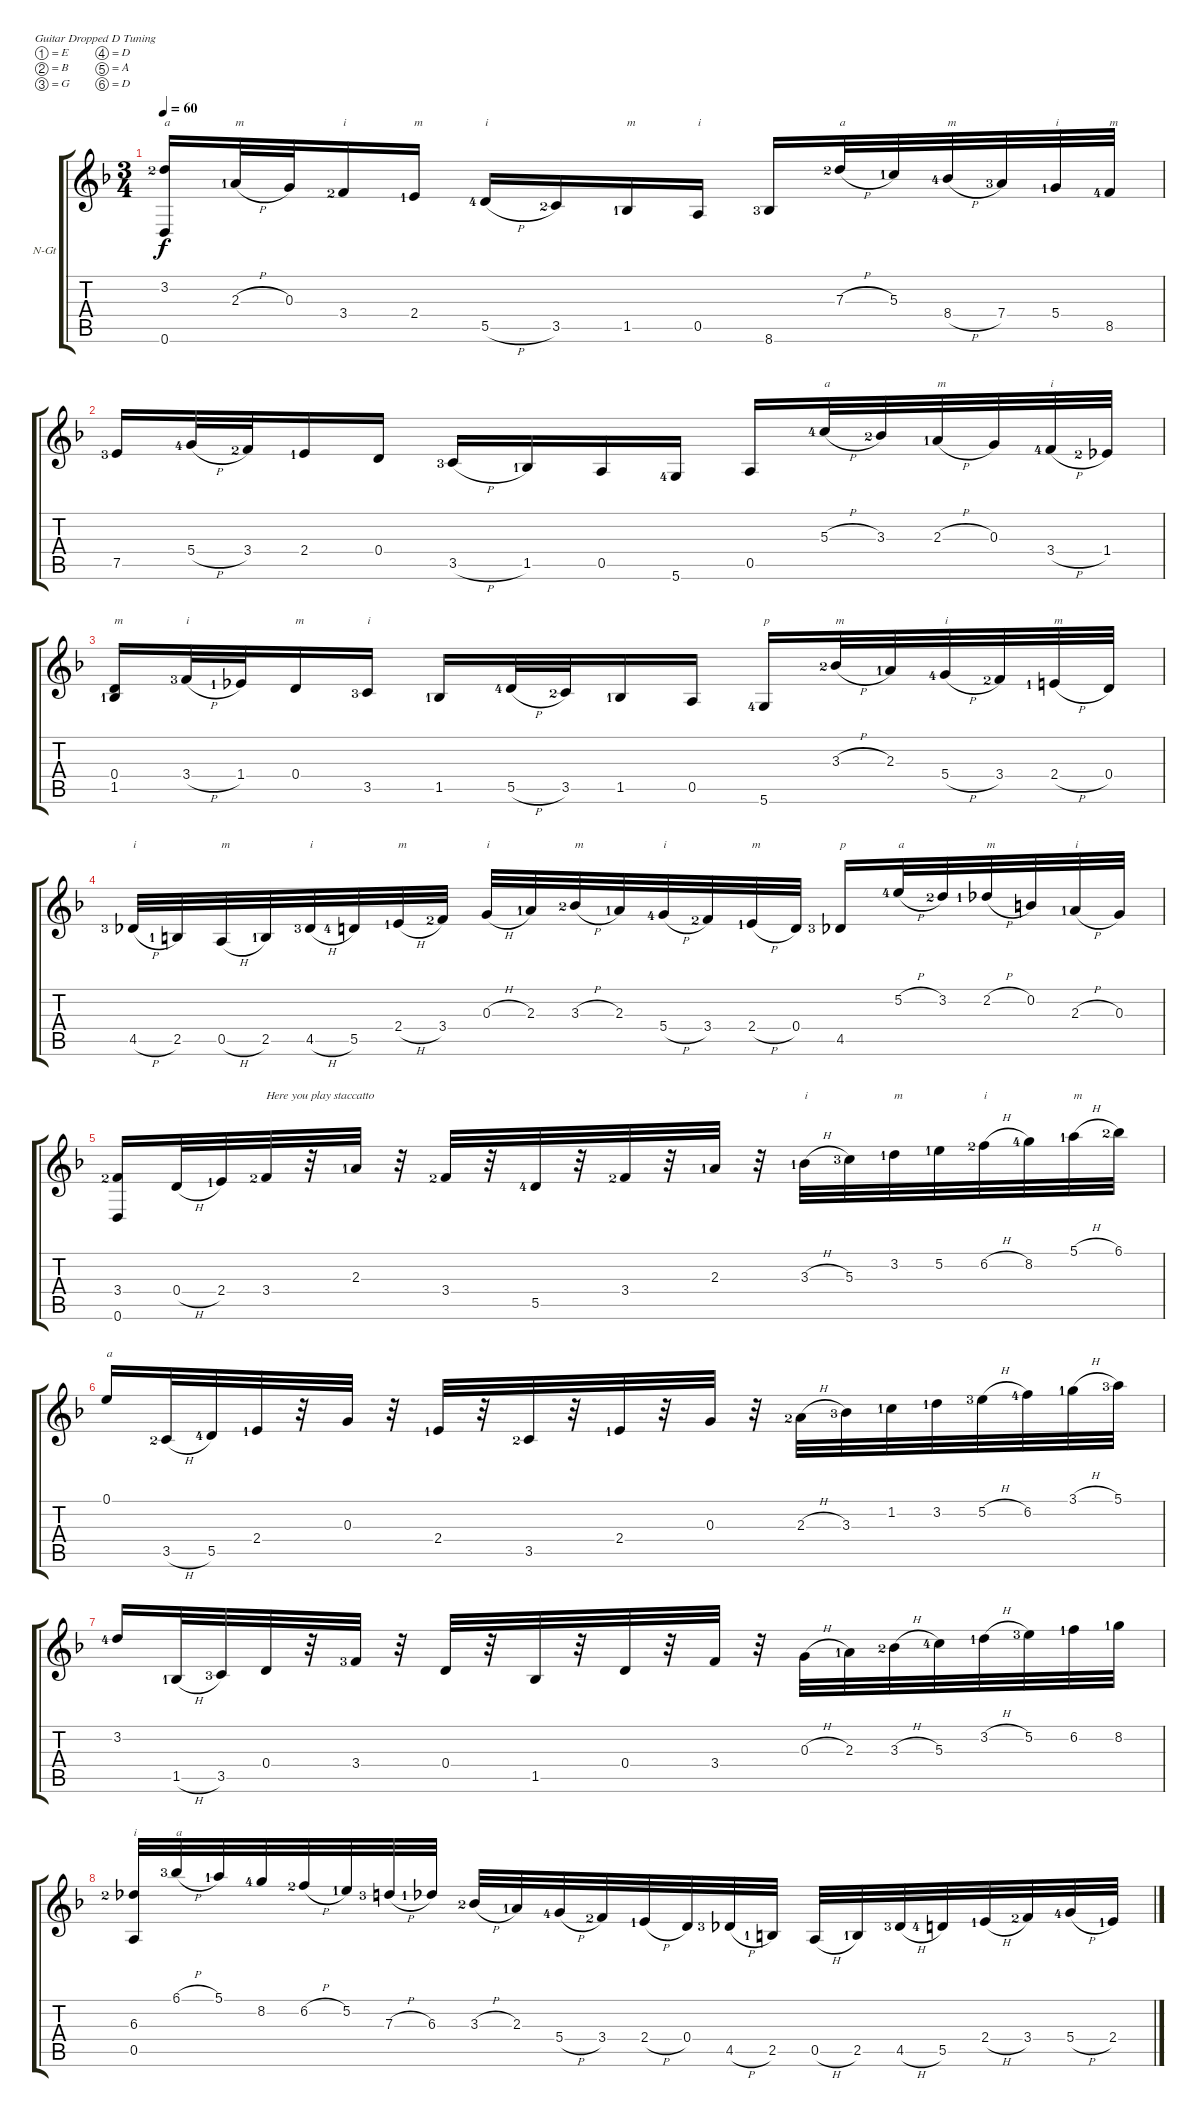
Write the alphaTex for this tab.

\bracketExtendMode groupsimilarinstruments
\firstSystemTrackNameOrientation horizontal
\otherSystemsTrackNameOrientation horizontal
\track ("Classical Guitar" "N-Gt") {instrument acousticguitarnylon}
\staff {score tabs}
\tuning (E4 B3 G3 D3 A2 D2)
\ts (3 4)
\tempo 60
\clef g2
\scale
0.445465
\ks dminor
(3.2{lf 3} 0.6).16{txt "a" dy f} 2.3{h lf 2}.32{txt "m"} 0.3.32 3.4{lf 3}.16{txt "i"} 2.4{lf 2}.16{txt "m"} 5.5{h lf 5}.16{txt "i"} 3.5{lf 3}.16 1.5{lf 2}.16{txt "m"} 0.5.16{txt "i"} 8.6{lf 4}.16 7.3{h lf 3}.32{txt "a"} 5.3{lf 2}.32 8.4{h lf 5}.32{txt "m"} 7.4{lf 4}.32 5.4{lf 2}.32{txt "i"} 8.5{lf 5}.32{txt "m"} |
\scale
0.554535 7.5{lf 4}.16 5.4{h lf 5}.32 3.4{lf 3}.32 2.4{lf 2}.16 0.4.16 3.5{h lf 4}.16 1.5{lf 2}.16 0.5.16 5.6{lf 5}.16 0.5.16 5.3{h lf 5}.32{txt "a"} 3.3{lf 3}.32 2.3{h lf 2}.32{txt "m"} 0.3.32 3.4{h lf 5}.32{txt "i"} 1.4{lf 3}.32 |
\scale
0.450945 (0.4 1.5{lf 2}).16{txt "m"} 3.4{h lf 4}.32{txt "i"} 1.4{lf 2}.32 0.4.16{txt "m"} 3.5{lf 4}.16{txt "i"} 1.5{lf 2}.16 5.5{h lf 5}.32 3.5{lf 3}.32 1.5{lf 2}.16 0.5.16 5.6{lf 5}.16{txt "p"} 3.3{h lf 3}.32{txt "m"} 2.3{lf 2}.32 5.4{h lf 5}.32{txt "i"} 3.4{lf 3}.32 2.4{h lf 2}.32{txt "m"} 0.4.32 |
\scale
0.549055 4.5{h lf 4}.32{txt "i"} 2.5{lf 2}.32 0.5{h}.32{txt "m"} 2.5{lf 2}.32 4.5{h lf 4}.32{txt "i"} 5.5{lf 5}.32 2.4{h lf 2}.32{txt "m"} 3.4{lf 3}.32 0.3{h}.32{txt "i"} 2.3{lf 2}.32 3.3{h lf 3}.32{txt "m"} 2.3{lf 2}.32 5.4{h lf 5}.32{txt "i"} 3.4{lf 3}.32 2.4{h lf 2}.32{txt "m"} 0.4.32 4.5{lf 4}.16{txt "p"} 5.2{h lf 5}.32{txt "a"} 3.2{lf 3}.32 2.2{h lf 2}.32{txt "m"} 0.2.32 2.3{h lf 2}.32{txt "i"} 0.3.32 |
\scale
0.499533 (3.4{lf 3} 0.6).16 0.4{h}.32 2.4{lf 2}.32 3.4{lf 3}.32{txt "Here you play staccatto"} r.32 2.3{lf 2}.32 r.32 3.4{lf 3}.32 r.32 5.5{lf 5}.32 r.32 3.4{lf 3}.32 r.32 2.3{lf 2}.32 r.32 3.3{h lf 2}.32{txt "i"} 5.3{lf 4}.32 3.2{lf 2}.32{txt "m"} 5.2{lf 2}.32 6.2{h lf 3}.32{txt "i"} 8.2{lf 5}.32 5.1{h lf 2}.32{txt "m"} 6.1{lf 3}.32 |
\scale
0.500467 0.1.16{txt "a"} 3.5{h lf 3}.32 5.5{lf 5}.32 2.4{lf 2}.32 r.32 0.3.32 r.32 2.4{lf 2}.32 r.32 3.5{lf 3}.32 r.32 2.4{lf 2}.32 r.32 0.3.32 r.32 2.3{h lf 3}.32 3.3{lf 4}.32 1.2{lf 2}.32 3.2{lf 2}.32 5.2{h lf 4}.32 6.2{lf 5}.32 3.1{h lf 2}.32 5.1{lf 4}.32 |
\scale
0.449782 3.2{lf 5}.16 1.5{h lf 2}.32 3.5{lf 4}.32 0.4.32 r.32 3.4{lf 4}.32 r.32 0.4.32 r.32 1.5.32 r.32 0.4.32 r.32 3.4.32 r.32 0.3{h}.32 2.3{lf 2}.32 3.3{h lf 3}.32 5.3{lf 5}.32 3.2{h lf 2}.32 5.2{lf 4}.32 6.2{lf 2}.32 8.2{lf 2}.32 |
\scale
0.550218 (6.3{lf 3} 0.5).32{txt "i"} 6.1{h lf 4}.32{txt "a"} 5.1{lf 2}.32 8.2{lf 5}.32 6.2{h lf 3}.32 5.2{lf 2}.32 7.3{h lf 4}.32 6.3{lf 2}.32 3.3{h lf 3}.32 2.3{lf 2}.32 5.4{h lf 5}.32 3.4{lf 3}.32 2.4{h lf 2}.32 0.4.32 4.5{h lf 4}.32 2.5{lf 2}.32 0.5{h}.32 2.5{lf 2}.32 4.5{h lf 4}.32 5.5{lf 5}.32 2.4{h lf 2}.32 3.4{lf 3}.32 5.4{h lf 5}.32 2.4{lf 2}.32
